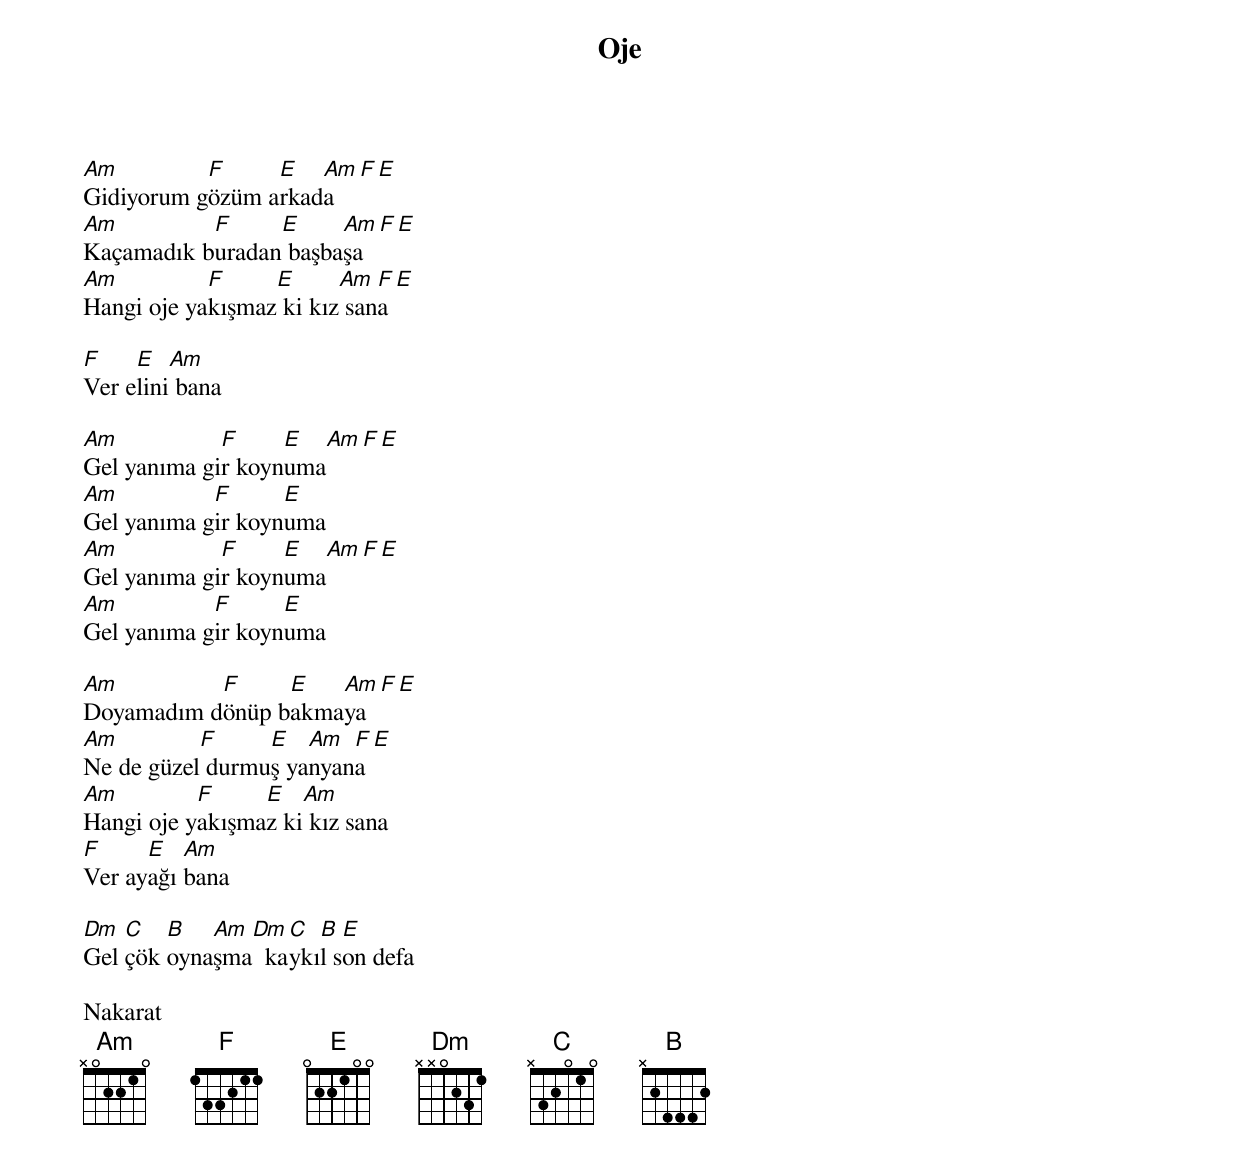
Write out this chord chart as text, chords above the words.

{title: Oje}
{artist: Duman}

Am         F     E   Am  F E
Gidiyorum gözüm arkada
Am         F     E     Am  F  E
Kaçamadık buradan başbaşa
Am          F     E      Am  F E
Hangi oje yakışmaz ki kız sana

F    E   Am
Ver elini bana

Am           F     E  Am F E
Gel yanıma gir koynuma
Am          F      E
Gel yanıma gir koynuma
Am           F     E  Am F E
Gel yanıma gir koynuma
Am          F      E
Gel yanıma gir koynuma

Am         F     E   Am  F E
Doyamadım dönüp bakmaya
Am         F     E   Am  F E
Ne de güzel durmuş yanyana
Am         F     E   Am
Hangi oje yakışmaz ki kız sana
F     E   Am
Ver ayağı bana

Dm  C   B   Am Dm  C  B  E
Gel çök oynaşma  kaykıl son defa

Nakarat
